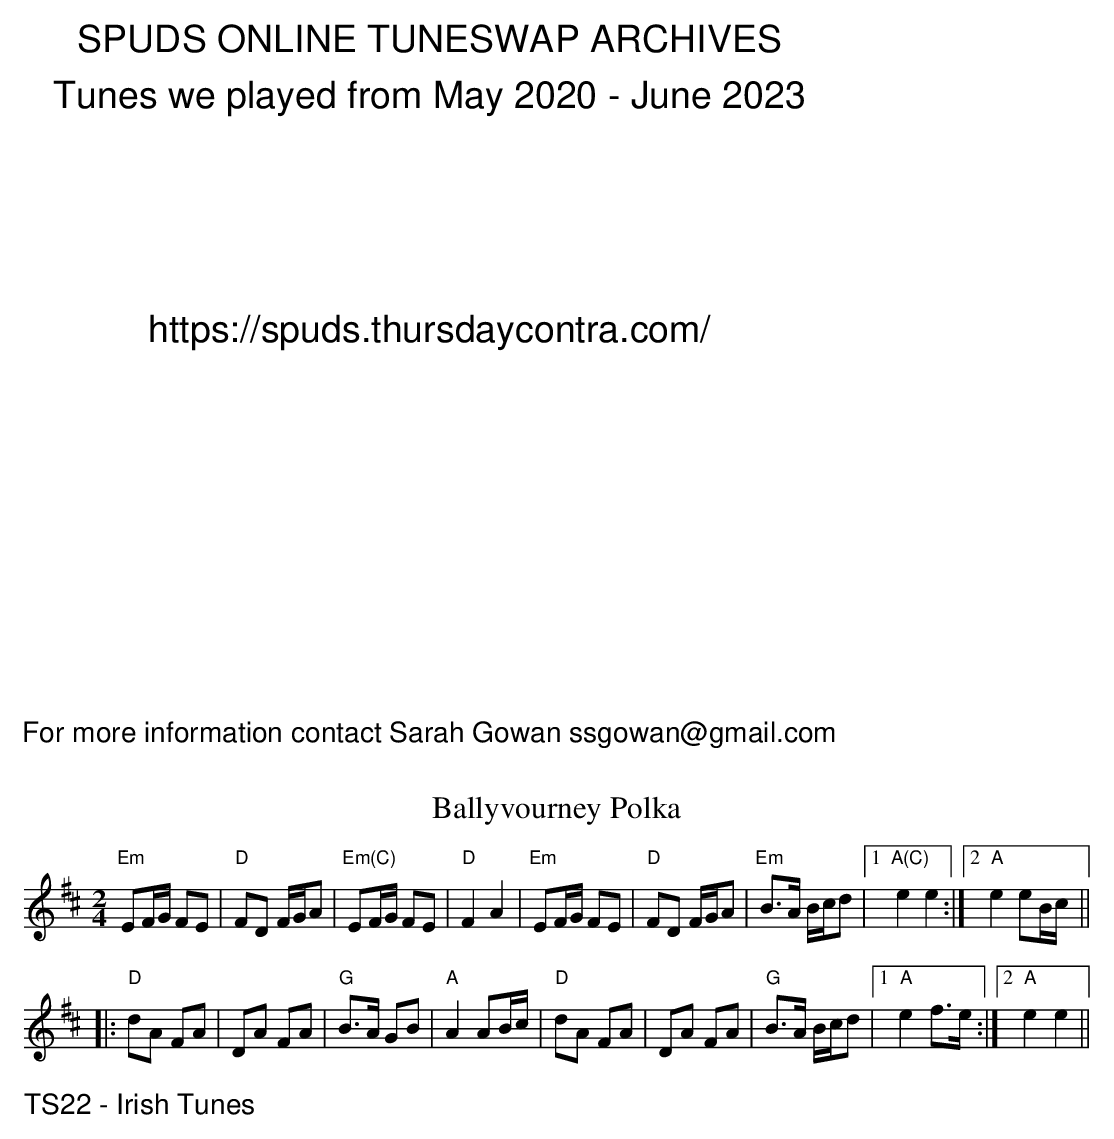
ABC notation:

X:1
T:Ballyvourney Polka
M:2/4
L:1/8
K:Edor
"Em"EF/G/ FE|"D"FD F/G/A|"Em(C)"EF/G/ FE|"D"F2 A2|\
"Em"EF/G/ FE|"D"FD F/G/A|"Em"B>A B/c/d|1 "A(C)"e2 e2:|2 "A"e2 eB/c/||
|:"D"dA FA|DA FA|"G"B>A GB|"A"A2 AB/c/|\
"D"dA FA|DA FA|"G"B>A B/c/d|1 "A"e2 f>e:|2 "A"e2 e2||
